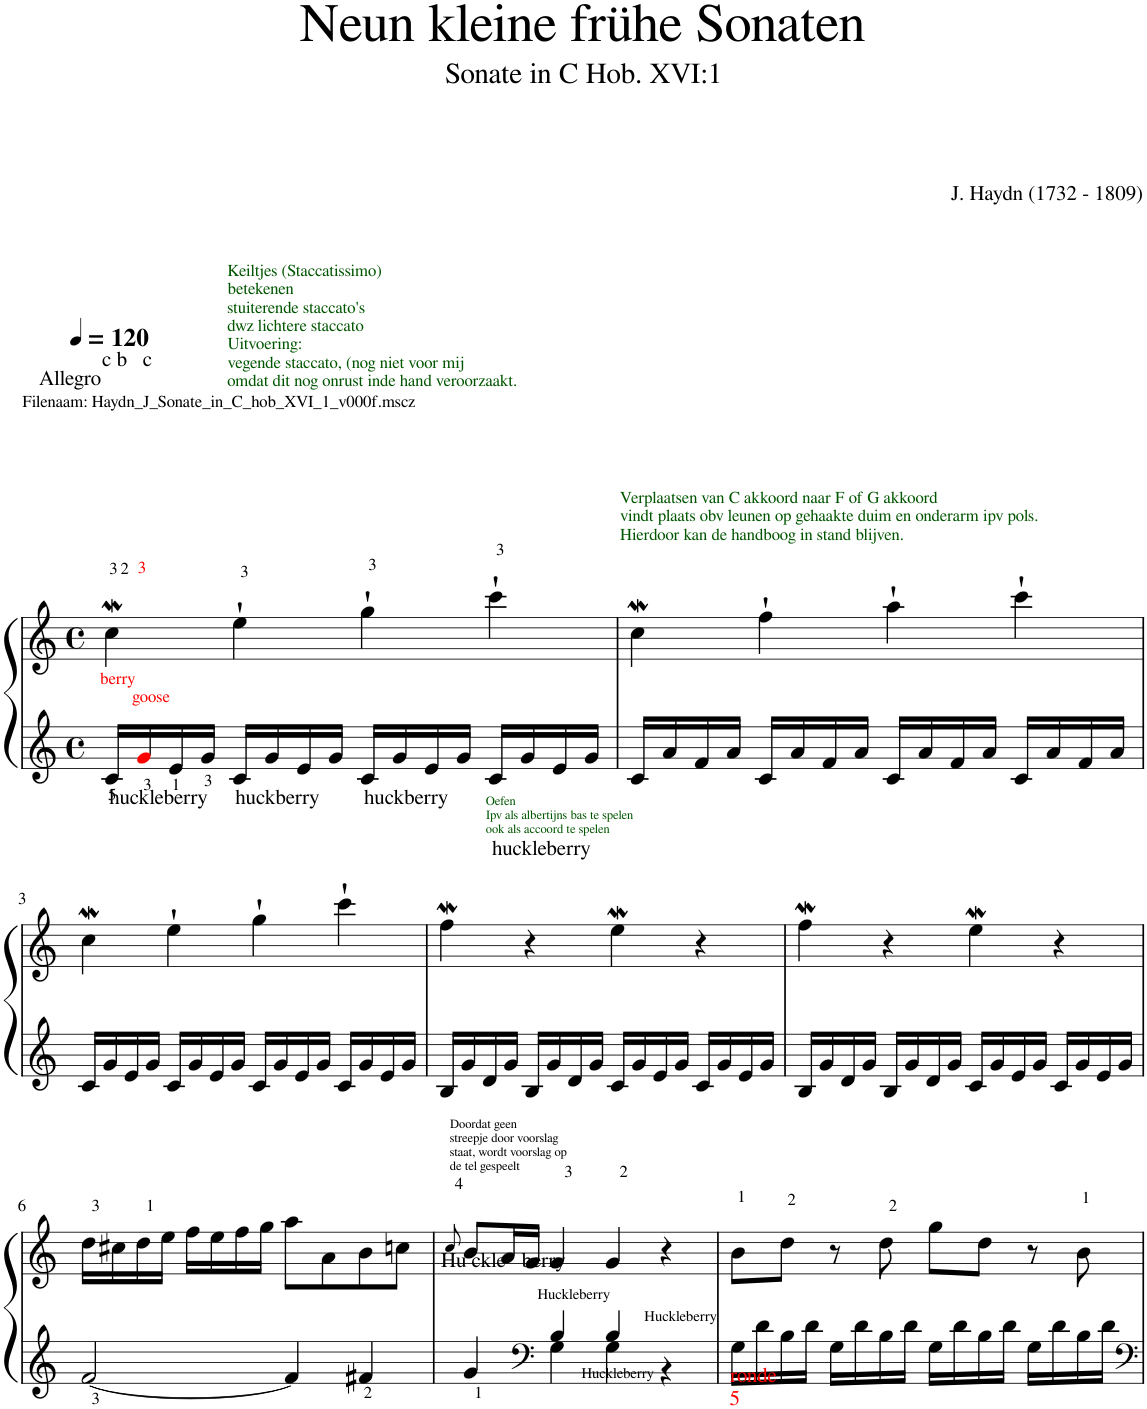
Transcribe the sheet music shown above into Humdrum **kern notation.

**kern	**kern
*part1	*part1
*staff2	*staff1
*I"Piano	*
*I'Pno.	*
*clefG2	*clefG2
*k[]	*k[]
*M4/4	*M4/4
*met(c)	*met(c)
*MM120	*MM120
=1	=1
!	!LO:TX:a:t=Filenaam&colon; Haydn_J_Sonate_in_C_hob_XVI_1_v000f.mscz
!	!LO:TX:a:t=Allegro
!	!LO:TX:b:color=#FF0000:t=berry
!	!LO:TX:a:t=c b   c
!LO:TX:b:color=#005500:t=Oefen	!
!LO:TX:b:t=Ipv als albertijns bas te spelen	!
!LO:TX:b:t=ook als accoord te spelen	!
!LO:TX:b:t=huckleberry	!
16c/LL	4ccw\
!LO:TX:a:color=#FF0000:t=goose	!
16gi/	.
16e/	.
16g/JJ	.
!	!LO:TX:a:color=#005500:t=Keiltjes (Staccatissimo)
!	!LO:TX:a:t=betekenen
!	!LO:TX:a:t=stuiterende staccato's
!	!LO:TX:a:t=dwz lichtere staccato
!	!LO:TX:a:t=Uitvoering&colon;
!	!LO:TX:a:t=vegende staccato, (nog niet voor mij
!	!LO:TX:a:t=omdat dit nog onrust inde hand veroorzaakt.
!LO:TX:b:t=huckberry	!
16c/LL	4ee`\
16g/	.
16e/	.
16g/JJ	.
!LO:TX:b:t=huckberry	!
16c/LL	4gg`\
16g/	.
16e/	.
16g/JJ	.
!LO:TX:b:t=huckleberry	!
16c/LL	4ccc`\
16g/	.
16e/	.
16g/JJ	.
=2	=2
!	!LO:TX:a:color=#005500:t=Verplaatsen van C akkoord naar F of G akkoord
!	!LO:TX:a:t=vindt plaats obv leunen op gehaakte duim en onderarm ipv pols.
!	!LO:TX:a:t=Hierdoor kan de handboog in stand blijven.
16c/LL	4ccw\
16a/	.
16f/	.
16a/JJ	.
16c/LL	4ff`\
16a/	.
16f/	.
16a/JJ	.
16c/LL	4aa`\
16a/	.
16f/	.
16a/JJ	.
16c/LL	4ccc`\
16a/	.
16f/	.
16a/JJ	.
!!LO:LB:g=z
=3	=3
16c/LL	4ccw\
16g/	.
16e/	.
16g/JJ	.
16c/LL	4ee`\
16g/	.
16e/	.
16g/JJ	.
16c/LL	4gg`\
16g/	.
16e/	.
16g/JJ	.
16c/LL	4ccc`\
16g/	.
16e/	.
16g/JJ	.
=4	=4
16B/LL	4ffw\
16g/	.
16d/	.
16g/JJ	.
16B/LL	4r
16g/	.
16d/	.
16g/JJ	.
16c/LL	4eeW\
16g/	.
16e/	.
16g/JJ	.
16c/LL	4r
16g/	.
16e/	.
16g/JJ	.
=5	=5
16B/LL	4ffw\
16g/	.
16d/	.
16g/JJ	.
16B/LL	4r
16g/	.
16d/	.
16g/JJ	.
16c/LL	4eeW\
16g/	.
16e/	.
16g/JJ	.
16c/LL	4r
16g/	.
16e/	.
16g/JJ	.
!!LO:LB:g=z
=6	=6
[2f/	16dd\LL
.	16cc#X\
.	16dd\
.	16ee\JJ
.	16ff\LL
.	16ee\
.	16ff\
.	16gg\JJ
4f/]	8aa\L
.	8a\
4f#X/	8b\
.	8ccn\J
=7	=7
.	8qcc/
*^	*
*	*^	*
!	!	!	!LO:TX:a:t=Doordat geen
!	!	!	!LO:TX:a:t=streepje door voorslag
!	!	!	!LO:TX:a:t=staat, wordt voorslag op
!	!	!	!LO:TX:a:t=de tel gespeelt
!	!	!	!LO:TX:a:t=Hu ckle   berry
4g/	4ryy	4ryy	8b/L
.	.	.	16a/L
.	.	.	16g/JJ
*clefF4	*	*	*
!LO:TX:a:t=Huckleberry	!	!	!
4ryy	4G\	4B/	4g/
!LO:TX:a:t=Huckleberry	!	!	!
4ryy	4G\	4B/	4g/
!LO:TX:a:t=Huckleberry	!	!	!
4ryy	4r	4ryy	4r
=8	=8	=8	=8
!LO:TX:a:color=#FF0000:t=ronde	!	!	!
!LO:TX:a:t=5	!	!	!
*v	*v	*v	*
16G\LL	8b\L
16d\	.
16B\	8dd\J
16d\JJ	.
16G\LL	8r
16d\	.
16B\	8dd\
16d\JJ	.
16G\LL	8gg\L
16d\	.
16B\	8dd\J
16d\JJ	.
16G\LL	8r
16d\	.
16B\	8b\
16d\JJ	.
=	=
*-	*-
